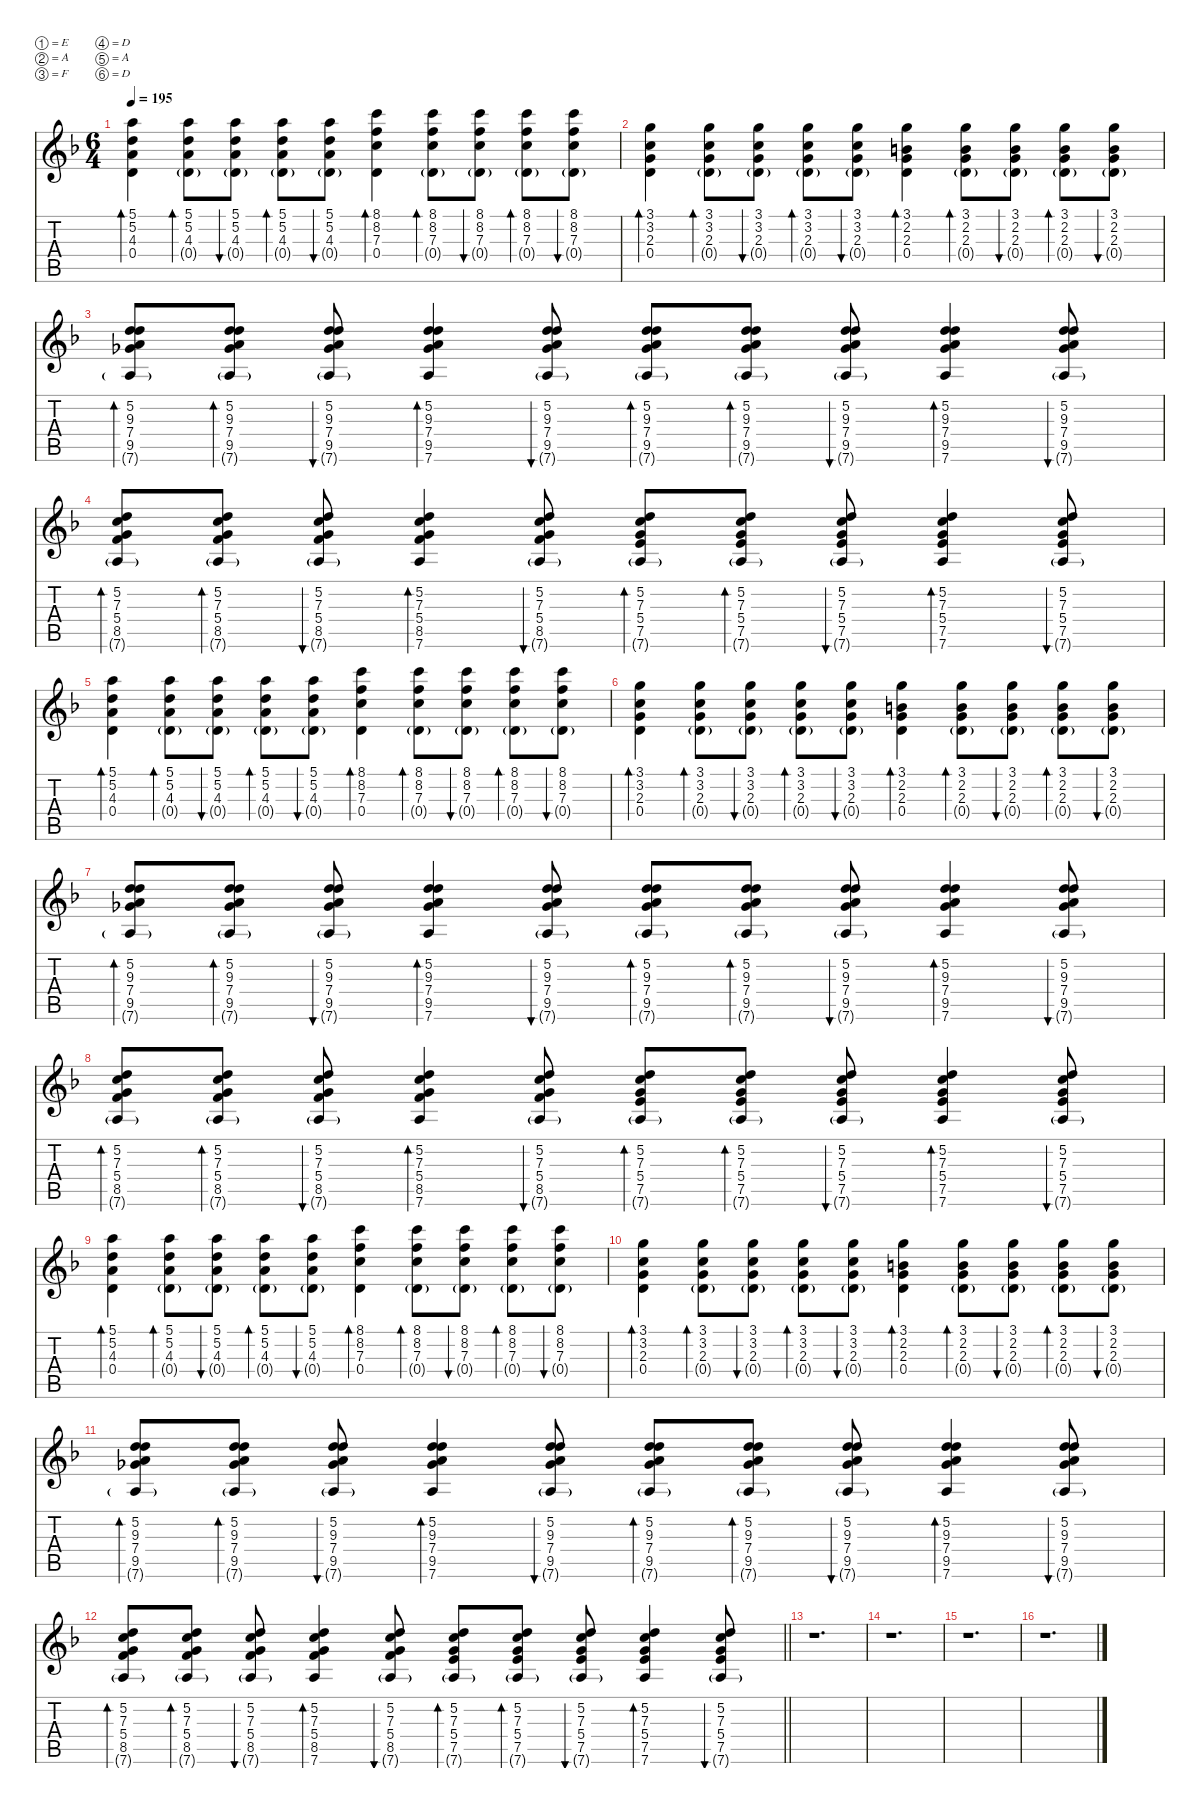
\defaultSystemsLayout 4
\hideDynamics
\bracketExtendMode nobrackets
\singleTrackTrackNamePolicy hidden
\multiTrackTrackNamePolicy hidden
\firstSystemTrackNameMode fullname
\firstSystemTrackNameOrientation horizontal
\otherSystemsTrackNameOrientation horizontal
\track ("Guitar 2" "dist.guit.") {defaultSystemsLayout 4 instrument distortionguitar}
\staff {score tabs}
\tuning (E4 A3 F3 D3 A2 D2)
\ts (6 4)
\tempo 195
\clef g2
\ks dminor
(5.1{acc forcenatural} 5.2{acc forcenatural} 4.3{acc forcenatural} 0.4{acc forcenatural}).4{bd 60 dy mp beam Down} (5.1{acc forcenatural} 5.2{acc forcenatural} 4.3{acc forcenatural} 0.4{g acc forcenatural}).8{bd 60 beam Down} (5.1{acc forcenatural} 5.2{acc forcenatural} 4.3{acc forcenatural} 0.4{g acc forcenatural}).8{bu 60 beam Down} (5.1{acc forcenatural} 5.2{acc forcenatural} 4.3{acc forcenatural} 0.4{g acc forcenatural}).8{bd 60 beam Down} (5.1{acc forcenatural} 5.2{acc forcenatural} 4.3{acc forcenatural} 0.4{g acc forcenatural}).8{bu 60 beam Down} (8.1{acc forcenatural} 8.2{acc forcenatural} 7.3{acc forcenatural} 0.4{acc forcenatural}).4{bd 60 beam Down} (8.1{acc forcenatural} 8.2{acc forcenatural} 7.3{acc forcenatural} 0.4{g acc forcenatural}).8{bd 60 beam Down} (8.1{acc forcenatural} 8.2{acc forcenatural} 7.3{acc forcenatural} 0.4{g acc forcenatural}).8{bu 60 beam Down} (8.1{acc forcenatural} 8.2{acc forcenatural} 7.3{acc forcenatural} 0.4{g acc forcenatural}).8{bd 60 beam Down} (8.1{acc forcenatural} 8.2{acc forcenatural} 7.3{acc forcenatural} 0.4{g acc forcenatural}).8{bu 60 beam Down} |
(3.1{acc forcenatural} 3.2{acc forcenatural} 2.3{acc forcenatural} 0.4{acc forcenatural}).4{bd 60 beam Down} (3.1{acc forcenatural} 3.2{acc forcenatural} 2.3{acc forcenatural} 0.4{g acc forcenatural}).8{bd 60 beam Down} (3.1{acc forcenatural} 3.2{acc forcenatural} 2.3{acc forcenatural} 0.4{g acc forcenatural}).8{bu 60 beam Down} (3.1{acc forcenatural} 3.2{acc forcenatural} 2.3{acc forcenatural} 0.4{g acc forcenatural}).8{bd 60 beam Down} (3.1{acc forcenatural} 3.2{acc forcenatural} 2.3{acc forcenatural} 0.4{g acc forcenatural}).8{bu 60 beam Down} (3.1{acc forcenatural} 2.2{acc forcenatural} 2.3{acc forcenatural} 0.4{acc forcenatural}).4{bd 60 beam Down} (3.1{acc forcenatural} 2.2{acc forcenatural} 2.3{acc forcenatural} 0.4{g acc forcenatural}).8{bd 60 beam Down} (3.1{acc forcenatural} 2.2{acc forcenatural} 2.3{acc forcenatural} 0.4{g acc forcenatural}).8{bu 60 beam Down} (3.1{acc forcenatural} 2.2{acc forcenatural} 2.3{acc forcenatural} 0.4{g acc forcenatural}).8{bd 60 beam Down} (3.1{acc forcenatural} 2.2{acc forcenatural} 2.3{acc forcenatural} 0.4{g acc forcenatural}).8{bu 60 beam Down} |
(9.3{acc forcenatural} 5.2{acc forcenatural} 7.4{acc forcenatural} 9.5{acc b} 7.6{g acc forcenatural}).8{bd 60 beam Up} (5.2{acc forcenatural} 9.3{acc forcenatural} 7.4{acc forcenatural} 9.5{acc b} 7.6{g acc forcenatural}).8{bd 60 beam Up} (5.2{acc forcenatural} 9.3{acc forcenatural} 7.4{acc forcenatural} 9.5{acc b} 7.6{g acc forcenatural}).8{bu 60 beam Up} (5.2{acc forcenatural} 9.3{acc forcenatural} 7.4{acc forcenatural} 9.5{acc b} 7.6{acc forcenatural}).4{bd 60 beam Up} (5.2{acc forcenatural} 9.3{acc forcenatural} 7.4{acc forcenatural} 9.5{acc b} 7.6{g acc forcenatural}).8{bu 60 beam Up} (5.2{acc forcenatural} 9.3{acc forcenatural} 7.4{acc forcenatural} 9.5{acc b} 7.6{g acc forcenatural}).8{bd 60 beam Up} (5.2{acc forcenatural} 9.3{acc forcenatural} 7.4{acc forcenatural} 9.5{acc b} 7.6{g acc forcenatural}).8{bd 60 beam Up} (5.2{acc forcenatural} 9.3{acc forcenatural} 7.4{acc forcenatural} 9.5{acc b} 7.6{g acc forcenatural}).8{bu 60 beam Up} (5.2{acc forcenatural} 9.3{acc forcenatural} 7.4{acc forcenatural} 9.5{acc b} 7.6{acc forcenatural}).4{bd 60 beam Up} (5.2{acc forcenatural} 9.3{acc forcenatural} 7.4{acc forcenatural} 9.5{acc b} 7.6{g acc forcenatural}).8{bu 60 beam Up} |
(5.2{acc forcenatural} 7.3{acc forcenatural} 5.4{acc forcenatural} 8.5{acc forcenatural} 7.6{g acc forcenatural}).8{bd 60 beam Up} (5.2{acc forcenatural} 7.3{acc forcenatural} 5.4{acc forcenatural} 8.5{acc forcenatural} 7.6{g acc forcenatural}).8{bd 60 beam Up} (5.2{acc forcenatural} 7.3{acc forcenatural} 5.4{acc forcenatural} 8.5{acc forcenatural} 7.6{g acc forcenatural}).8{bu 60 beam Up} (5.2{acc forcenatural} 7.3{acc forcenatural} 5.4{acc forcenatural} 8.5{acc forcenatural} 7.6{acc forcenatural}).4{bd 60 beam Up} (5.2{acc forcenatural} 7.3{acc forcenatural} 5.4{acc forcenatural} 8.5{acc forcenatural} 7.6{g acc forcenatural}).8{bu 60 beam Up} (5.2{acc forcenatural} 7.3{acc forcenatural} 5.4{acc forcenatural} 7.5{acc forcenatural} 7.6{g acc forcenatural}).8{bd 60 beam Up} (5.2{acc forcenatural} 7.3{acc forcenatural} 5.4{acc forcenatural} 7.5{acc forcenatural} 7.6{g acc forcenatural}).8{bd 60 beam Up} (5.2{acc forcenatural} 7.3{acc forcenatural} 5.4{acc forcenatural} 7.5{acc forcenatural} 7.6{g acc forcenatural}).8{bu 60 beam Up} (5.2{acc forcenatural} 7.3{acc forcenatural} 5.4{acc forcenatural} 7.5{acc forcenatural} 7.6{acc forcenatural}).4{bd 60 beam Up} (5.2{acc forcenatural} 7.3{acc forcenatural} 5.4{acc forcenatural} 7.5{acc forcenatural} 7.6{g acc forcenatural}).8{bu 60 beam Up} |
(5.1{acc forcenatural} 5.2{acc forcenatural} 4.3{acc forcenatural} 0.4{acc forcenatural}).4{bd 60 beam Down} (5.1{acc forcenatural} 5.2{acc forcenatural} 4.3{acc forcenatural} 0.4{g acc forcenatural}).8{bd 60 beam Down} (5.1{acc forcenatural} 5.2{acc forcenatural} 4.3{acc forcenatural} 0.4{g acc forcenatural}).8{bu 60 beam Down} (5.1{acc forcenatural} 5.2{acc forcenatural} 4.3{acc forcenatural} 0.4{g acc forcenatural}).8{bd 60 beam Down} (5.1{acc forcenatural} 5.2{acc forcenatural} 4.3{acc forcenatural} 0.4{g acc forcenatural}).8{bu 60 beam Down} (8.1{acc forcenatural} 8.2{acc forcenatural} 7.3{acc forcenatural} 0.4{acc forcenatural}).4{bd 60 beam Down} (8.1{acc forcenatural} 8.2{acc forcenatural} 7.3{acc forcenatural} 0.4{g acc forcenatural}).8{bd 60 beam Down} (8.1{acc forcenatural} 8.2{acc forcenatural} 7.3{acc forcenatural} 0.4{g acc forcenatural}).8{bu 60 beam Down} (8.1{acc forcenatural} 8.2{acc forcenatural} 7.3{acc forcenatural} 0.4{g acc forcenatural}).8{bd 60 beam Down} (8.1{acc forcenatural} 8.2{acc forcenatural} 7.3{acc forcenatural} 0.4{g acc forcenatural}).8{bu 60 beam Down} |
(3.1{acc forcenatural} 3.2{acc forcenatural} 2.3{acc forcenatural} 0.4{acc forcenatural}).4{bd 60 beam Down} (3.1{acc forcenatural} 3.2{acc forcenatural} 2.3{acc forcenatural} 0.4{g acc forcenatural}).8{bd 60 beam Down} (3.1{acc forcenatural} 3.2{acc forcenatural} 2.3{acc forcenatural} 0.4{g acc forcenatural}).8{bu 60 beam Down} (3.1{acc forcenatural} 3.2{acc forcenatural} 2.3{acc forcenatural} 0.4{g acc forcenatural}).8{bd 60 beam Down} (3.1{acc forcenatural} 3.2{acc forcenatural} 2.3{acc forcenatural} 0.4{g acc forcenatural}).8{bu 60 beam Down} (3.1{acc forcenatural} 2.2{acc forcenatural} 2.3{acc forcenatural} 0.4{acc forcenatural}).4{bd 60 beam Down} (3.1{acc forcenatural} 2.2{acc forcenatural} 2.3{acc forcenatural} 0.4{g acc forcenatural}).8{bd 60 beam Down} (3.1{acc forcenatural} 2.2{acc forcenatural} 2.3{acc forcenatural} 0.4{g acc forcenatural}).8{bu 60 beam Down} (3.1{acc forcenatural} 2.2{acc forcenatural} 2.3{acc forcenatural} 0.4{g acc forcenatural}).8{bd 60 beam Down} (3.1{acc forcenatural} 2.2{acc forcenatural} 2.3{acc forcenatural} 0.4{g acc forcenatural}).8{bu 60 beam Down} |
(9.3{acc forcenatural} 5.2{acc forcenatural} 7.4{acc forcenatural} 9.5{acc b} 7.6{g acc forcenatural}).8{bd 60 beam Up} (9.3{acc forcenatural} 5.2{acc forcenatural} 7.4{acc forcenatural} 9.5{acc b} 7.6{g acc forcenatural}).8{bd 60 beam Up} (9.3{acc forcenatural} 5.2{acc forcenatural} 7.4{acc forcenatural} 9.5{acc b} 7.6{g acc forcenatural}).8{bu 60 beam Up} (9.3{acc forcenatural} 5.2{acc forcenatural} 7.4{acc forcenatural} 9.5{acc b} 7.6{acc forcenatural}).4{bd 60 beam Up} (9.3{acc forcenatural} 5.2{acc forcenatural} 7.4{acc forcenatural} 9.5{acc b} 7.6{g acc forcenatural}).8{bu 60 beam Up} (9.3{acc forcenatural} 5.2{acc forcenatural} 7.4{acc forcenatural} 9.5{acc b} 7.6{g acc forcenatural}).8{bd 60 beam Up} (9.3{acc forcenatural} 5.2{acc forcenatural} 7.4{acc forcenatural} 9.5{acc b} 7.6{g acc forcenatural}).8{bd 60 beam Up} (9.3{acc forcenatural} 5.2{acc forcenatural} 7.4{acc forcenatural} 9.5{acc b} 7.6{g acc forcenatural}).8{bu 60 beam Up} (9.3{acc forcenatural} 5.2{acc forcenatural} 7.4{acc forcenatural} 9.5{acc b} 7.6{acc forcenatural}).4{bd 60 beam Up} (9.3{acc forcenatural} 5.2{acc forcenatural} 7.4{acc forcenatural} 9.5{acc b} 7.6{g acc forcenatural}).8{bu 60 beam Up} |
(5.2{acc forcenatural} 7.3{acc forcenatural} 5.4{acc forcenatural} 8.5{acc forcenatural} 7.6{g acc forcenatural}).8{bd 60 beam Up} (5.2{acc forcenatural} 7.3{acc forcenatural} 5.4{acc forcenatural} 8.5{acc forcenatural} 7.6{g acc forcenatural}).8{bd 60 beam Up} (5.2{acc forcenatural} 7.3{acc forcenatural} 5.4{acc forcenatural} 8.5{acc forcenatural} 7.6{g acc forcenatural}).8{bu 60 beam Up} (5.2{acc forcenatural} 7.3{acc forcenatural} 5.4{acc forcenatural} 8.5{acc forcenatural} 7.6{acc forcenatural}).4{bd 60 beam Up} (5.2{acc forcenatural} 7.3{acc forcenatural} 5.4{acc forcenatural} 8.5{acc forcenatural} 7.6{g acc forcenatural}).8{bu 60 beam Up} (5.2{acc forcenatural} 7.3{acc forcenatural} 5.4{acc forcenatural} 7.5{acc forcenatural} 7.6{g acc forcenatural}).8{bd 60 beam Up} (5.2{acc forcenatural} 7.3{acc forcenatural} 5.4{acc forcenatural} 7.5{acc forcenatural} 7.6{g acc forcenatural}).8{bd 60 beam Up} (5.2{acc forcenatural} 7.3{acc forcenatural} 5.4{acc forcenatural} 7.5{acc forcenatural} 7.6{g acc forcenatural}).8{bu 60 beam Up} (5.2{acc forcenatural} 7.3{acc forcenatural} 5.4{acc forcenatural} 7.5{acc forcenatural} 7.6{acc forcenatural}).4{bd 60 beam Up} (5.2{acc forcenatural} 7.3{acc forcenatural} 5.4{acc forcenatural} 7.5{acc forcenatural} 7.6{g acc forcenatural}).8{bu 60 beam Up} |
(5.1{acc forcenatural} 5.2{acc forcenatural} 4.3{acc forcenatural} 0.4{acc forcenatural}).4{bd 60 beam Down} (5.1{acc forcenatural} 5.2{acc forcenatural} 4.3{acc forcenatural} 0.4{g acc forcenatural}).8{bd 60 beam Down} (5.1{acc forcenatural} 5.2{acc forcenatural} 4.3{acc forcenatural} 0.4{g acc forcenatural}).8{bu 60 beam Down} (5.1{acc forcenatural} 5.2{acc forcenatural} 4.3{acc forcenatural} 0.4{g acc forcenatural}).8{bd 60 beam Down} (5.1{acc forcenatural} 5.2{acc forcenatural} 4.3{acc forcenatural} 0.4{g acc forcenatural}).8{bu 60 beam Down} (8.1{acc forcenatural} 8.2{acc forcenatural} 7.3{acc forcenatural} 0.4{acc forcenatural}).4{bd 60 beam Down} (8.1{acc forcenatural} 8.2{acc forcenatural} 7.3{acc forcenatural} 0.4{g acc forcenatural}).8{bd 60 beam Down} (8.1{acc forcenatural} 8.2{acc forcenatural} 7.3{acc forcenatural} 0.4{g acc forcenatural}).8{bu 60 beam Down} (8.1{acc forcenatural} 8.2{acc forcenatural} 7.3{acc forcenatural} 0.4{g acc forcenatural}).8{bd 60 beam Down} (8.1{acc forcenatural} 8.2{acc forcenatural} 7.3{acc forcenatural} 0.4{g acc forcenatural}).8{bu 60 beam Down} |
(3.1{acc forcenatural} 3.2{acc forcenatural} 2.3{acc forcenatural} 0.4{acc forcenatural}).4{bd 60 beam Down} (3.1{acc forcenatural} 3.2{acc forcenatural} 2.3{acc forcenatural} 0.4{g acc forcenatural}).8{bd 60 beam Down} (3.1{acc forcenatural} 3.2{acc forcenatural} 2.3{acc forcenatural} 0.4{g acc forcenatural}).8{bu 60 beam Down} (3.1{acc forcenatural} 3.2{acc forcenatural} 2.3{acc forcenatural} 0.4{g acc forcenatural}).8{bd 60 beam Down} (3.1{acc forcenatural} 3.2{acc forcenatural} 2.3{acc forcenatural} 0.4{g acc forcenatural}).8{bu 60 beam Down} (3.1{acc forcenatural} 2.2{acc forcenatural} 2.3{acc forcenatural} 0.4{acc forcenatural}).4{bd 60 beam Down} (3.1{acc forcenatural} 2.2{acc forcenatural} 2.3{acc forcenatural} 0.4{g acc forcenatural}).8{bd 60 beam Down} (3.1{acc forcenatural} 2.2{acc forcenatural} 2.3{acc forcenatural} 0.4{g acc forcenatural}).8{bu 60 beam Down} (3.1{acc forcenatural} 2.2{acc forcenatural} 2.3{acc forcenatural} 0.4{g acc forcenatural}).8{bd 60 beam Down} (3.1{acc forcenatural} 2.2{acc forcenatural} 2.3{acc forcenatural} 0.4{g acc forcenatural}).8{bu 60 beam Down} |
(9.3{acc forcenatural} 5.2{acc forcenatural} 7.4{acc forcenatural} 9.5{acc b} 7.6{g acc forcenatural}).8{bd 60 beam Up} (9.3{acc forcenatural} 5.2{acc forcenatural} 7.4{acc forcenatural} 9.5{acc b} 7.6{g acc forcenatural}).8{bd 60 beam Up} (9.3{acc forcenatural} 5.2{acc forcenatural} 7.4{acc forcenatural} 9.5{acc b} 7.6{g acc forcenatural}).8{bu 60 beam Up} (9.3{acc forcenatural} 5.2{acc forcenatural} 7.4{acc forcenatural} 9.5{acc b} 7.6{acc forcenatural}).4{bd 60 beam Up} (9.3{acc forcenatural} 5.2{acc forcenatural} 7.4{acc forcenatural} 9.5{acc b} 7.6{g acc forcenatural}).8{bu 60 beam Up} (9.3{acc forcenatural} 5.2{acc forcenatural} 7.4{acc forcenatural} 9.5{acc b} 7.6{g acc forcenatural}).8{bd 60 beam Up} (9.3{acc forcenatural} 5.2{acc forcenatural} 7.4{acc forcenatural} 9.5{acc b} 7.6{g acc forcenatural}).8{bd 60 beam Up} (9.3{acc forcenatural} 5.2{acc forcenatural} 7.4{acc forcenatural} 9.5{acc b} 7.6{g acc forcenatural}).8{bu 60 beam Up} (9.3{acc forcenatural} 5.2{acc forcenatural} 7.4{acc forcenatural} 9.5{acc b} 7.6{acc forcenatural}).4{bd 60 beam Up} (9.3{acc forcenatural} 5.2{acc forcenatural} 7.4{acc forcenatural} 9.5{acc b} 7.6{g acc forcenatural}).8{bu 60 beam Up} |
\barLineRight lightlight
(5.2{acc forcenatural} 7.3{acc forcenatural} 5.4{acc forcenatural} 8.5{acc forcenatural} 7.6{g acc forcenatural}).8{bd 60 beam Up} (5.2{acc forcenatural} 7.3{acc forcenatural} 5.4{acc forcenatural} 8.5{acc forcenatural} 7.6{g acc forcenatural}).8{bd 60 beam Up} (5.2{acc forcenatural} 7.3{acc forcenatural} 5.4{acc forcenatural} 8.5{acc forcenatural} 7.6{g acc forcenatural}).8{bu 60 beam Up} (5.2{acc forcenatural} 7.3{acc forcenatural} 5.4{acc forcenatural} 8.5{acc forcenatural} 7.6{acc forcenatural}).4{bd 60 beam Up} (5.2{acc forcenatural} 7.3{acc forcenatural} 5.4{acc forcenatural} 8.5{acc forcenatural} 7.6{g acc forcenatural}).8{bu 60 beam Up} (5.2{acc forcenatural} 7.3{acc forcenatural} 5.4{acc forcenatural} 7.5{acc forcenatural} 7.6{g acc forcenatural}).8{bd 60 beam Up} (5.2{acc forcenatural} 7.3{acc forcenatural} 5.4{acc forcenatural} 7.5{acc forcenatural} 7.6{g acc forcenatural}).8{bd 60 beam Up} (5.2{acc forcenatural} 7.3{acc forcenatural} 5.4{acc forcenatural} 7.5{acc forcenatural} 7.6{g acc forcenatural}).8{bu 60 beam Up} (5.2{acc forcenatural} 7.3{acc forcenatural} 5.4{acc forcenatural} 7.5{acc forcenatural} 7.6{acc forcenatural}).4{bd 60 beam Up} (5.2{acc forcenatural} 7.3{acc forcenatural} 5.4{acc forcenatural} 7.5{acc forcenatural} 7.6{g acc forcenatural}).8{bu 60 beam Up} |
r.1{d beam Down} |
r.1{d beam Down} |
r.1{d beam Down} |
r.1{d beam Down}
